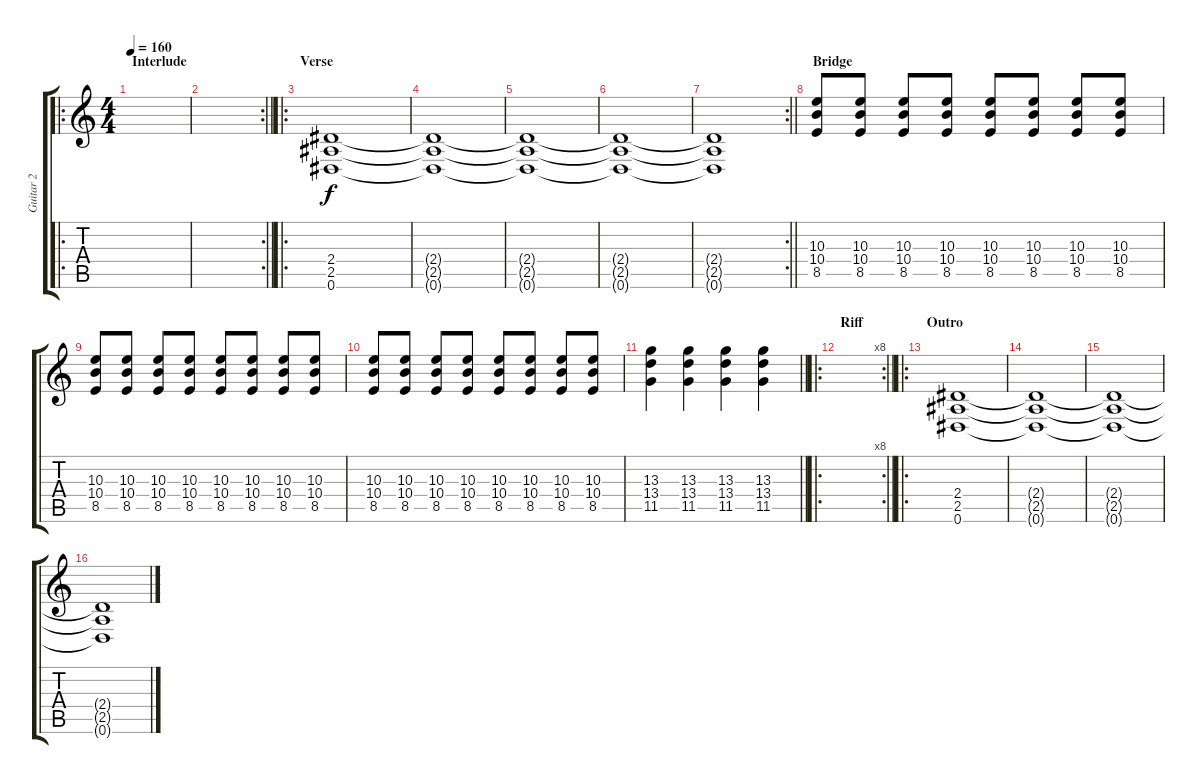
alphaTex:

\track ("Guitar 2" "Guitar 2") {instrument distortionguitar}
\staff {score tabs}
\tuning (Eb4 Bb3 Gb3 Db3 Ab2 Eb2) {hide}
\ro
\ts (4 4)
\section ("" "Interlude")
\tempo 160
\clef g2
\ks c
|
\rc 2
\barLineRight lightlight
|
\ro
\section ("" "Verse")
(2.4 2.5 0.6).1 |
(2.4{t} 2.5{t} 0.6{t}).1 |
(2.4{t} 2.5{t} 0.6{t}).1 |
(2.4{t} 2.5{t} 0.6{t}).1 |
\rc 2
\barLineRight lightlight
(2.4{t} 2.5{t} 0.6{t}).1 |
\section ("" " Bridge")
(10.3 10.4 8.5).8 (10.3 10.4 8.5).8 (10.3 10.4 8.5).8 (10.3 10.4 8.5).8 (10.3 10.4 8.5).8 (10.3 10.4 8.5).8 (10.3 10.4 8.5).8 (10.3 10.4 8.5).8 |
(10.3 10.4 8.5).8 (10.3 10.4 8.5).8 (10.3 10.4 8.5).8 (10.3 10.4 8.5).8 (10.3 10.4 8.5).8 (10.3 10.4 8.5).8 (10.3 10.4 8.5).8 (10.3 10.4 8.5).8 |
(10.3 10.4 8.5).8 (10.3 10.4 8.5).8 (10.3 10.4 8.5).8 (10.3 10.4 8.5).8 (10.3 10.4 8.5).8 (10.3 10.4 8.5).8 (10.3 10.4 8.5).8 (10.3 10.4 8.5).8 |
\barLineRight lightlight
(13.3 13.4 11.5).4 (13.3 13.4 11.5).4 (13.3 13.4 11.5).4 (13.3 13.4 11.5).4 |
\ro
\rc 8
\section ("" "Riff")
\barLineRight lightlight
|
\ro
\section ("" "Outro")
(2.4 2.5 0.6).1 |
(2.4{t} 2.5{t} 0.6{t}).1 |
(2.4{t} 2.5{t} 0.6{t}).1 |
(2.4{t} 2.5{t} 0.6{t}).1
